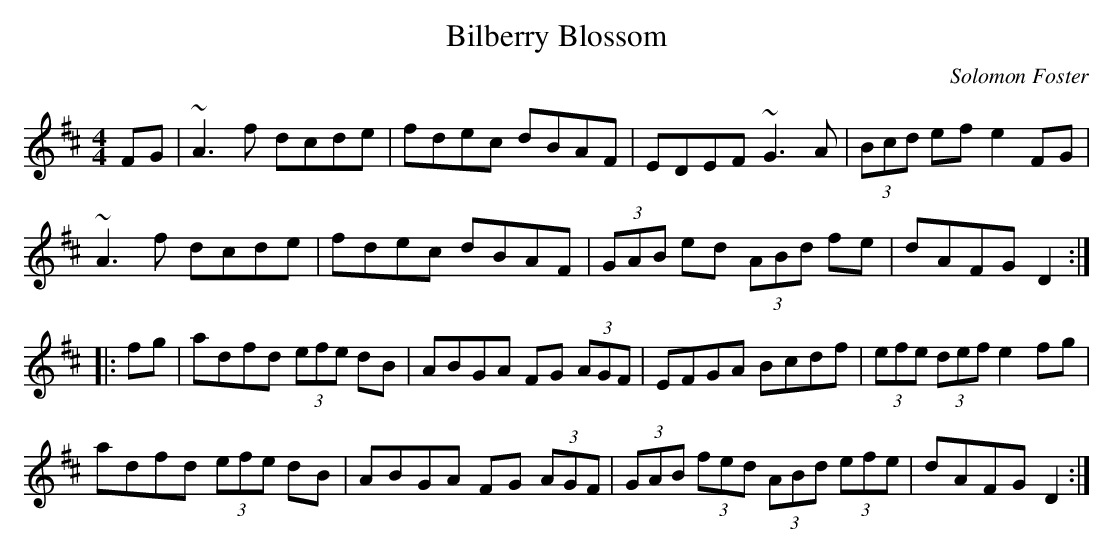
X:1
T:Bilberry Blossom
M:4/4
L:1/8
C:Solomon Foster
K:D
FG|~A3f dcde|fdec dBAF|EDEF ~G3A|(3Bcd ef e2FG|
~A3f dcde|fdec dBAF|(3GAB ed (3ABd fe|dAFG D2::
fg|adfd (3efe dB|ABGA FG (3AGF|EFGA Bcdf|(3efe (3def e2fg|
adfd (3efe dB|ABGA FG (3AGF|(3GAB (3fed (3ABd (3efe|dAFG D2:|
